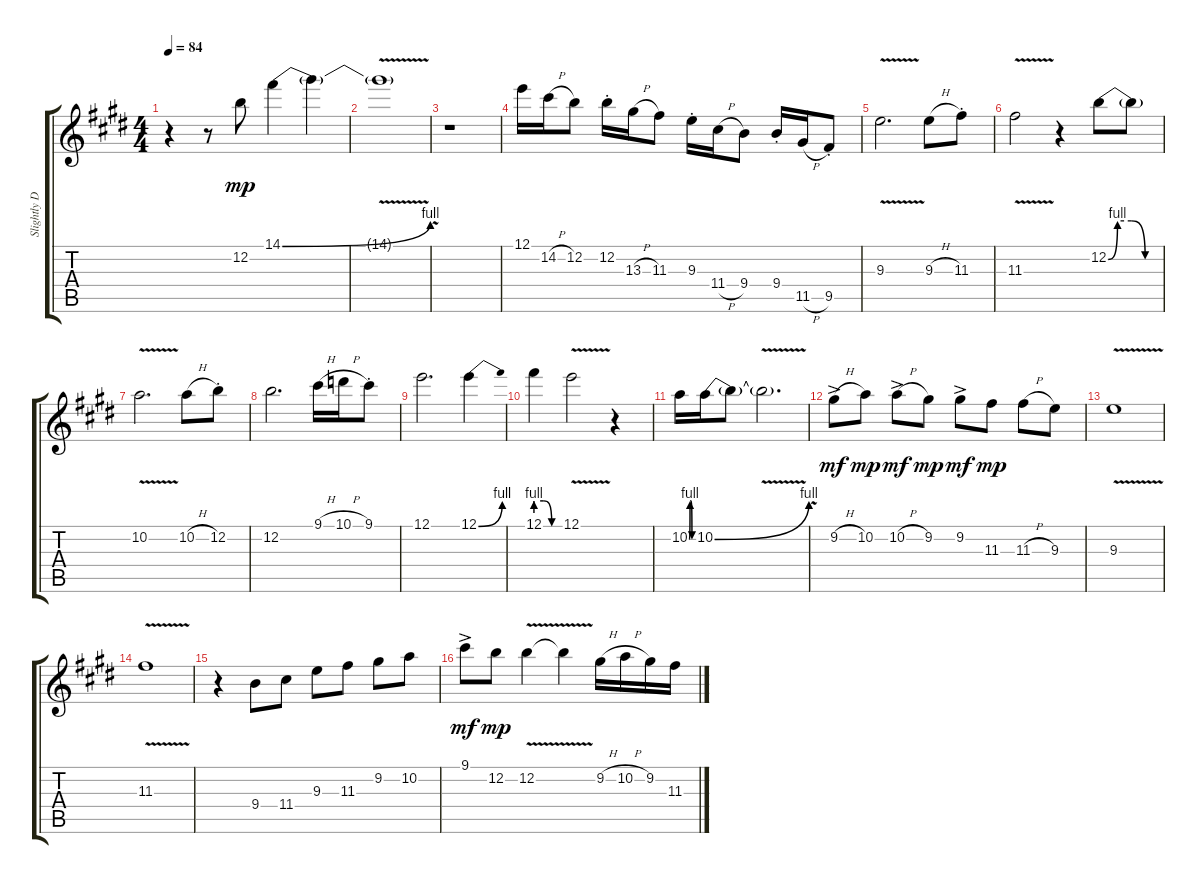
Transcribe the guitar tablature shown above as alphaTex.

\track ("Slightly Dirty Tone and Slapback Echo" "Slightly D") {instrument overdrivenguitar}
\staff {score tabs}
\tuning (E4 B3 G3 D3 A2 E2) {hide}
\ts (4 4)
\tempo 84
\clef g2
\ks e
r.4{dy mp} r.8 12.2.8 14.1{be (bend 0 0 60 4)}.4 14.1{t}.4 |
\ks c#minor
14.1{v t}.1 |
r.1 |
12.1.16 14.2{h}.16 12.2.8 12.2{st}.16 13.3{h}.16 11.3.8 9.3{st}.16 11.4{h}.16 9.4.8 9.4{st}.16 11.5{h}.16 9.5{st}.8 |
\ks e
9.3{v}.2{d} 9.3{h}.8 11.3{st}.8 |
\ks c#minor
11.3{v}.2 r.4 12.2{be (custom 0 0 10 4 25 4 40 0 60 0)}.8 12.2{t}.8 |
10.2{v}.2{d} 10.2{h}.8 12.2{st}.8 |
12.2.2{d} 9.1{h}.16 10.1{h}.16 9.1{st}.8 |
\ks e
12.1.2{d} 12.1{be (bend 0 0 60 4)}.4 |
\ks c#minor
12.1{be (custom 0 4 20 4 40 0 60 0)}.4 12.1{v}.2 r.4 |
10.2{be (custom 0 0 10 4 25 4 40 0 60 0)}.16 10.2{be (bend 0 0 60 4)}.16 10.2{t}.8 10.2{v t}.2{d} |
9.2{h ac}.8{dy mf} 10.2.8{dy mp} 10.2{h ac}.8{dy mf} 9.2.8{dy mp} 9.2{ac}.8{dy mf} 11.3.8{dy mp} 11.3{h}.8 9.3.8 |
\ks e
9.3{v}.1 |
\ks c#minor
11.3{v}.1 |
r.4 9.4.8 11.4.8 9.3.8 11.3.8 9.2.8 10.2.8 |
9.1{ac}.8{dy mf} 12.2.8{dy mp} 12.2{v}.4 12.2{v t}.4 9.2{h}.16 10.2{h}.16 9.2.16 11.3{h}.16
